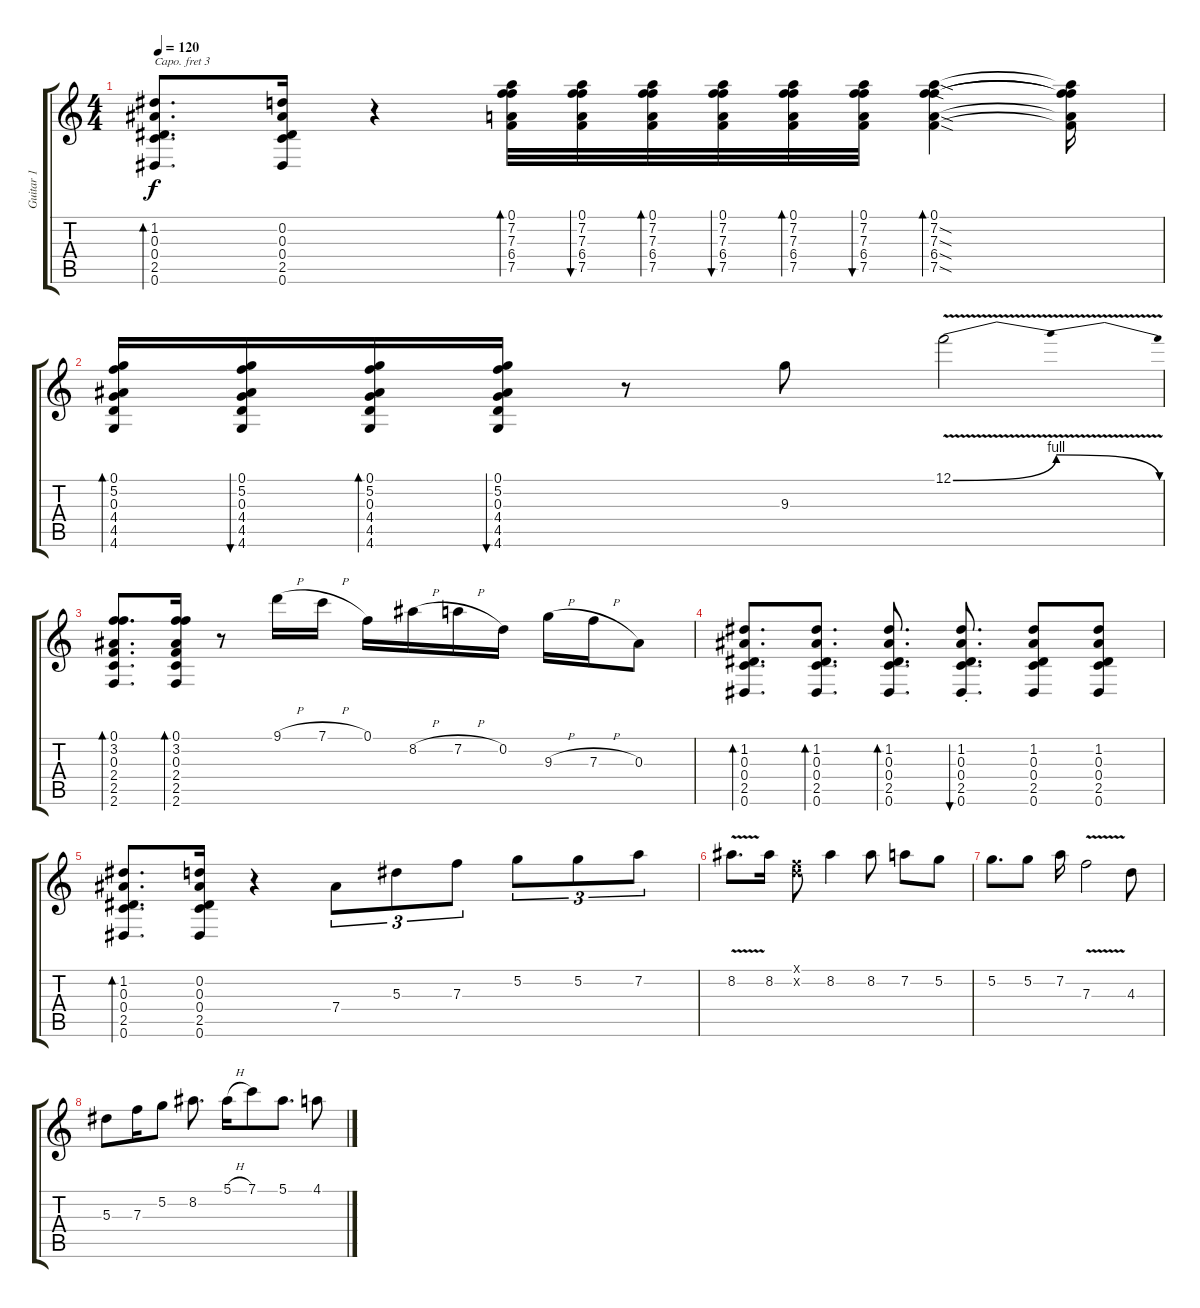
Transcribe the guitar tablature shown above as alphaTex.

\track ("Guitar 1" "Guitar 1") {instrument acousticguitarsteel}
\staff {score tabs}
\capo 3
\tuning (D4 B3 G3 C3 G2 C2) {hide}
\ts (4 4)
\tempo 120
\clef g2
\ks c
(1.2 0.3 0.4 2.5 0.6).8{d bd 30 dy f} (0.2 0.3 0.4 2.5 0.6).16 r.4 (0.1 7.2 7.3 6.4 7.5).32{bd 30} (0.1 7.2 7.3 6.4 7.5).32{bu 30} (0.1 7.2 7.3 6.4 7.5).32{bd 30} (0.1 7.2 7.3 6.4 7.5).32{bu 30} (0.1 7.2 7.3 6.4 7.5).32{bd 30} (0.1 7.2 7.3 6.4 7.5).32{bu 30} (0.1 7.2{sod} 7.3{sod} 6.4{sod} 7.5{sod}).4{bd 30} (0.1{t} 7.2{t} 7.3{t} 6.4{t} 7.5{t}).16 |
(0.1 5.2 0.3 4.4 4.5 4.6).16{bd 30} (0.1 5.2 0.3 4.4 4.5 4.6).16{bu 30} (0.1 5.2 0.3 4.4 4.5 4.6).16{bd 30} (0.1 5.2 0.3 4.4 4.5 4.6).16{bu 30} r.8 9.3.8 12.1{be (bendrelease 0 0 15 4 45 4 60 0) v}.2 |
(0.1 3.2 0.3 2.4 2.5 2.6).8{d bd 60} (0.1 3.2 0.3 2.4 2.5 2.6).16{bd 30} r.8 9.1{h}.16 7.1{h}.16 0.1.16 8.2{h}.16 7.2{h}.16 0.2.16 9.3{h}.16 7.3{h}.16 0.3.8 |
(1.2 0.3 0.4 2.5 0.6).8{d bd 30} (1.2 0.3 0.4 2.5 0.6).8{d bd 30} (1.2 0.3 0.4 2.5 0.6).8{d bd 30} (1.2 0.3 0.4{st} 2.5 0.6).8{d bu 30} (1.2 0.3 0.4 2.5 0.6).8 (1.2 0.3 0.4 2.5 0.6).8 |
(1.2 0.3 0.4 2.5 0.6).8{d bd 30} (0.2 0.3 0.4 2.5 0.6).16 r.4 7.4.8{tu (3 2)} 5.3.8{tu (3 2)} 7.3.8{tu (3 2)} 5.2.8{tu (3 2)} 5.2.8{tu (3 2)} 7.2.8{tu (3 2)} |
8.2{v}.8{d} 8.2.16 (0.1{x} 0.2{x}).8 8.2.4 8.2.8 7.2.8 5.2.8 |
5.2.8{d} 5.2.8 7.2.16 7.3{v}.2 4.3.8 |
5.3.8 7.3.16 5.2.8 8.2.8{d} 5.1{h}.16 7.1.8 5.1.8{d} 4.1.8
